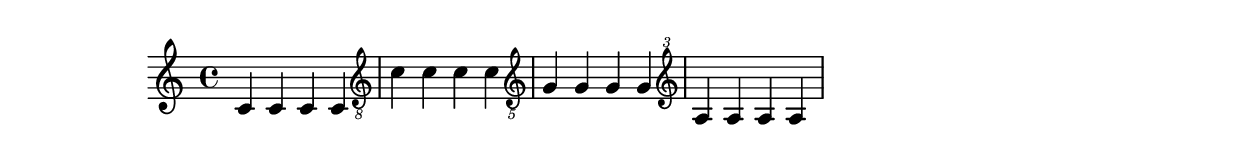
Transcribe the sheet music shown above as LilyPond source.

%% DO NOT EDIT this file manually; it is automatically
%% generated from LSR http://lsr.di.unimi.it
%% Make any changes in LSR itself, or in Documentation/snippets/new/ ,
%% and then run scripts/auxiliar/makelsr.py
%%
%% This file is in the public domain.
\version "2.18.0"

\header {
  lsrtags = "pitches"

  texidoc = "
Clefs can be transposed by arbitrary amounts, not just by octaves.

"
  doctitle = "Clefs can be transposed by arbitrary amounts"
} % begin verbatim

\relative c' {
  \clef treble
  c4 c c c
  \clef "treble_8"
  c4 c c c
  \clef "treble_5"
  c4 c c c
  \clef "treble^3"
  c4 c c c
}
